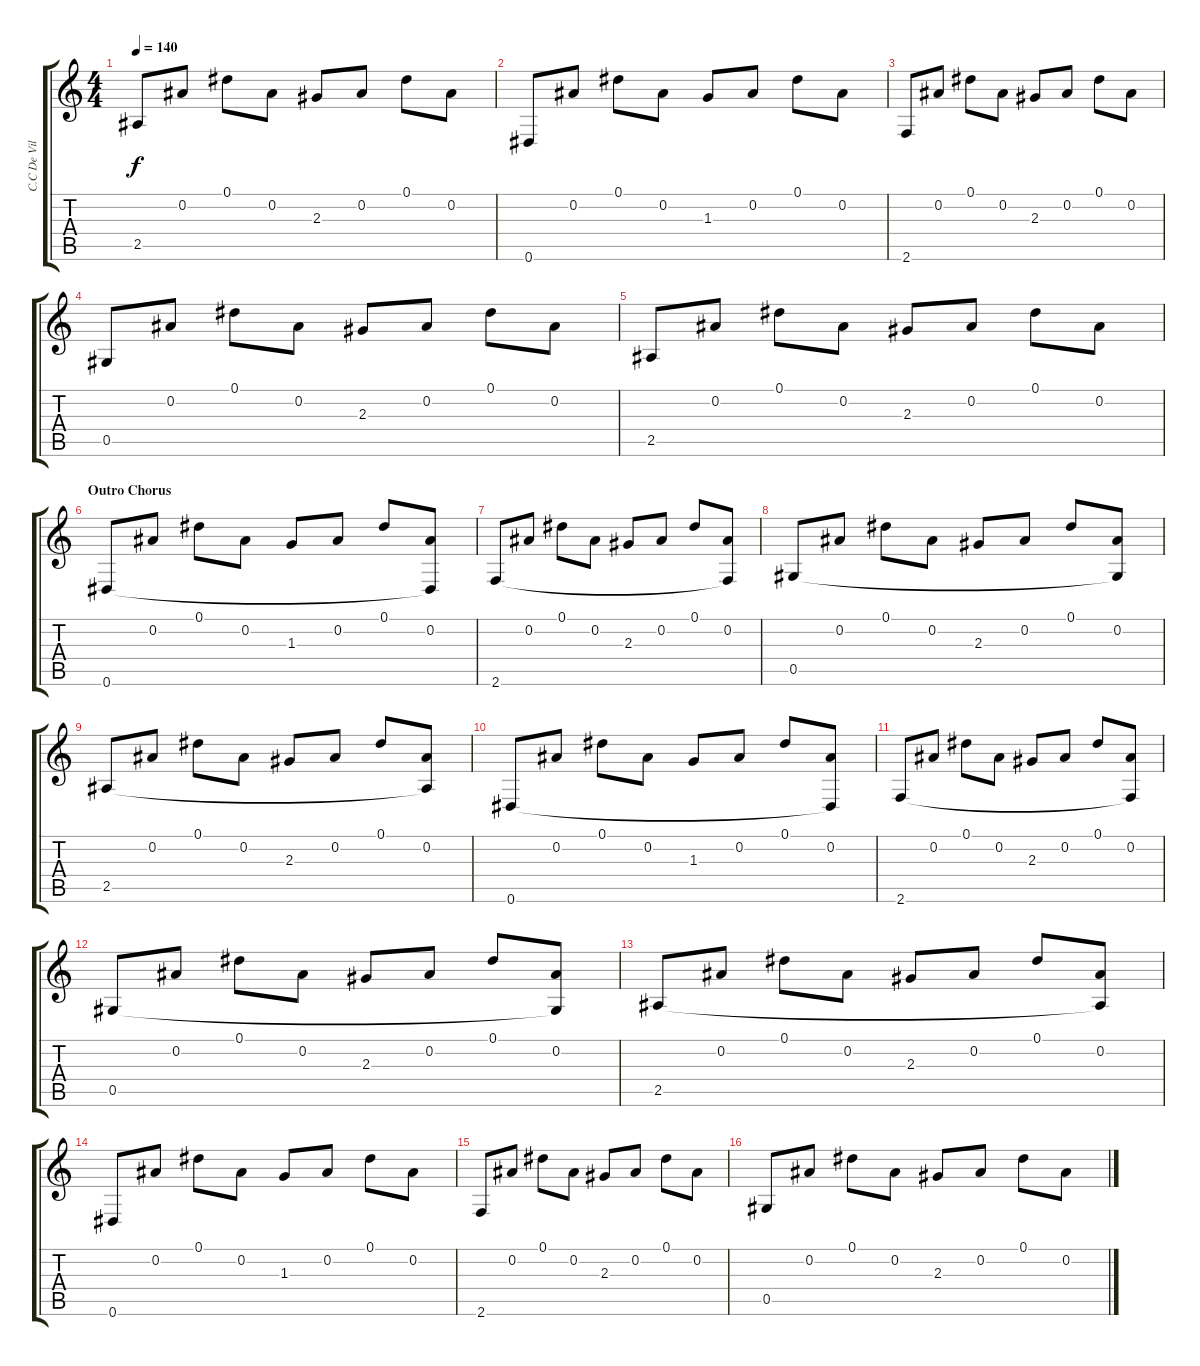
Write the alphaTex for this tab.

\track ("C.C De Ville - Clean Guitar" "C.C De Vil") {instrument electricguitarclean}
\staff {score tabs}
\tuning (Eb4 Bb3 Gb3 Db3 Ab2 Eb2) {hide}
\ts (4 4)
\tempo 140
\clef g2
\ks c
2.5.8{dy f} 0.2.8 0.1.8 0.2.8 2.3.8 0.2.8 0.1.8 0.2.8 |
0.6.8 0.2.8 0.1.8 0.2.8 1.3.8 0.2.8 0.1.8 0.2.8 |
2.6.8 0.2.8 0.1.8 0.2.8 2.3.8 0.2.8 0.1.8 0.2.8 |
0.5.8 0.2.8 0.1.8 0.2.8 2.3.8 0.2.8 0.1.8 0.2.8 |
2.5.8 0.2.8 0.1.8 0.2.8 2.3.8 0.2.8 0.1.8 0.2.8 |
\section ("" "Outro Chorus")
0.6.8 0.2.8 0.1.8 0.2.8 1.3.8 0.2.8 0.1.8 (0.2 0.6{t}).8 |
2.6.8 0.2.8 0.1.8 0.2.8 2.3.8 0.2.8 0.1.8 (0.2 2.6{t}).8 |
0.5.8 0.2.8 0.1.8 0.2.8 2.3.8 0.2.8 0.1.8 (0.2 0.5{t}).8 |
2.5.8 0.2.8 0.1.8 0.2.8 2.3.8 0.2.8 0.1.8 (0.2 2.5{t}).8 |
0.6.8 0.2.8 0.1.8 0.2.8 1.3.8 0.2.8 0.1.8 (0.2 0.6{t}).8 |
2.6.8 0.2.8 0.1.8 0.2.8 2.3.8 0.2.8 0.1.8 (0.2 2.6{t}).8 |
0.5.8 0.2.8 0.1.8 0.2.8 2.3.8 0.2.8 0.1.8 (0.2 0.5{t}).8 |
2.5.8 0.2.8 0.1.8 0.2.8 2.3.8 0.2.8 0.1.8 (0.2 2.5{t}).8 |
0.6.8 0.2.8 0.1.8 0.2.8 1.3.8 0.2.8 0.1.8 0.2.8 |
2.6.8 0.2.8 0.1.8 0.2.8 2.3.8 0.2.8 0.1.8 0.2.8 |
0.5.8 0.2.8 0.1.8 0.2.8 2.3.8 0.2.8 0.1.8 0.2.8
